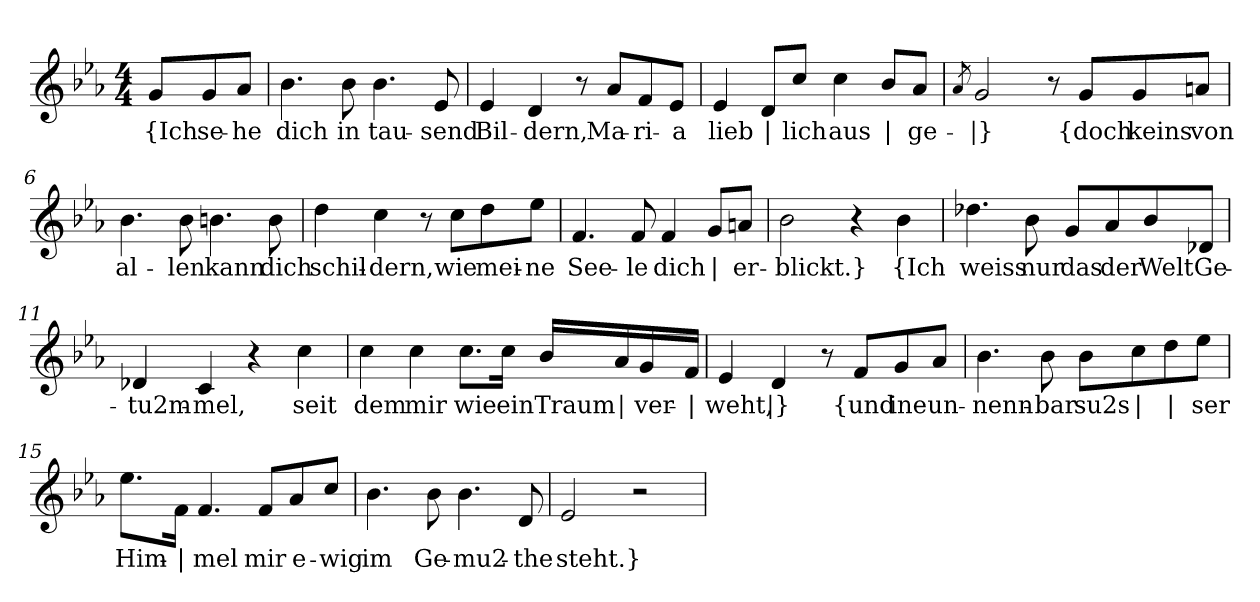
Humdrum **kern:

**kern	**text
*part1	*part1
*staff1	*staff1
*clefG2	*
*k[b-e-a-]	*
*M4/4	*
=1	=1
!	!LO:LY:b
8g/L	{Ich
!	!LO:LY:b
8g/	se-
!	!LO:LY:b
8a-/J	-he
=2	=2
!	!LO:LY:b
4.b-\	dich
!	!LO:LY:b
8b-\	in
!	!LO:LY:b
4.b-\	tau-
!	!LO:LY:b
8e-/	-send
=3	=3
!	!LO:LY:b
4e-/	Bil-
!	!LO:LY:b
4d/	-dern,
8r	.
!	!LO:LY:b
8a-/L	Ma-
!	!LO:LY:b
8f/	-ri-
!	!LO:LY:b
8e-/J	-a
=4	=4
!	!LO:LY:b
4e-/	lieb
!	!LO:LY:b
8d/L	|
!	!LO:LY:b
8cc/J	-lich
!	!LO:LY:b
4cc\	aus
!	!LO:LY:b
8b-/L	|
!	!LO:LY:b
8a-/J	ge-
=5	=5
8qa-/	.
!	!LO:LY:b
2g/	|}
8r	.
!	!LO:LY:b
8g/L	{doch
!	!LO:LY:b
8g/	keins
!	!LO:LY:b
8an/J	von
!!LO:LB:g=z
=6	=6
!	!LO:LY:b
4.b-\	al-
!	!LO:LY:b
8b-\	-len
!	!LO:LY:b
4.bn\	kann
!	!LO:LY:b
8b\	dich
=7	=7
!	!LO:LY:b
4dd\	schil-
!	!LO:LY:b
4cc\	-dern,
8r	.
!	!LO:LY:b
8cc\L	wie
!	!LO:LY:b
8dd\	mei-
!	!LO:LY:b
8ee-\J	-ne
=8	=8
!	!LO:LY:b
4.f/	See-
!	!LO:LY:b
8f/	-le
!	!LO:LY:b
4f/	dich
!	!LO:LY:b
8g/L	|
!	!LO:LY:b
8an/J	er-
=9	=9
!	!LO:LY:b
2b-\	-blickt.}
4r	.
!	!LO:LY:b
4b-\	{Ich
!!LO:LB:g=z
=10	=10
!	!LO:LY:b
4.dd-X\	weiss
!	!LO:LY:b
8b-\	nur
!	!LO:LY:b
8g/L	das
!	!LO:LY:b
8a-/	der
!	!LO:LY:b
8b-/	Welt
!	!LO:LY:b
8d-X/J	Ge-
=11	=11
!	!LO:LY:b
4d-X/	-tu2m-
!	!LO:LY:b
4c/	-mel,
4r	.
!	!LO:LY:b
4cc\	seit
=12	=12
!	!LO:LY:b
4cc\	dem
!	!LO:LY:b
4cc\	mir
!	!LO:LY:b
8.cc\L	wie
!	!LO:LY:b
16cc\Jk	ein
!	!LO:LY:b
16b-/LL	Traum
!	!LO:LY:b
16a-/	|
!	!LO:LY:b
16g/	ver-
!	!LO:LY:b
16f/JJ	|
=13	=13
!	!LO:LY:b
4e-/	-weht,
!	!LO:LY:b
4d/	|}
8r	.
!	!LO:LY:b
8f/L	{und
!	!LO:LY:b
8g/	ine
!	!LO:LY:b
8a-/J	un-
!!LO:LB:g=z
=14	=14
!	!LO:LY:b
4.b-\	-nenn-
!	!LO:LY:b
8b-\	-bar
!	!LO:LY:b
8b-\L	su2s
!	!LO:LY:b
8cc\	|
!	!LO:LY:b
8dd\	|
!	!LO:LY:b
8ee-\J	-ser
=15	=15
!	!LO:LY:b
8.ee-\L	Him-
!	!LO:LY:b
16f\Jk	|
!	!LO:LY:b
4.f/	-mel
!	!LO:LY:b
8f/L	mir
!	!LO:LY:b
8a-/	e-
!	!LO:LY:b
8cc/J	-wig
=16	=16
!	!LO:LY:b
4.b-\	im
!	!LO:LY:b
8b-\	Ge-
!	!LO:LY:b
4.b-\	-mu2-
!	!LO:LY:b
8d/	-the
=17	=17
!	!LO:LY:b
2e-/	steht.}
2r	.
=	=
*-	*-
